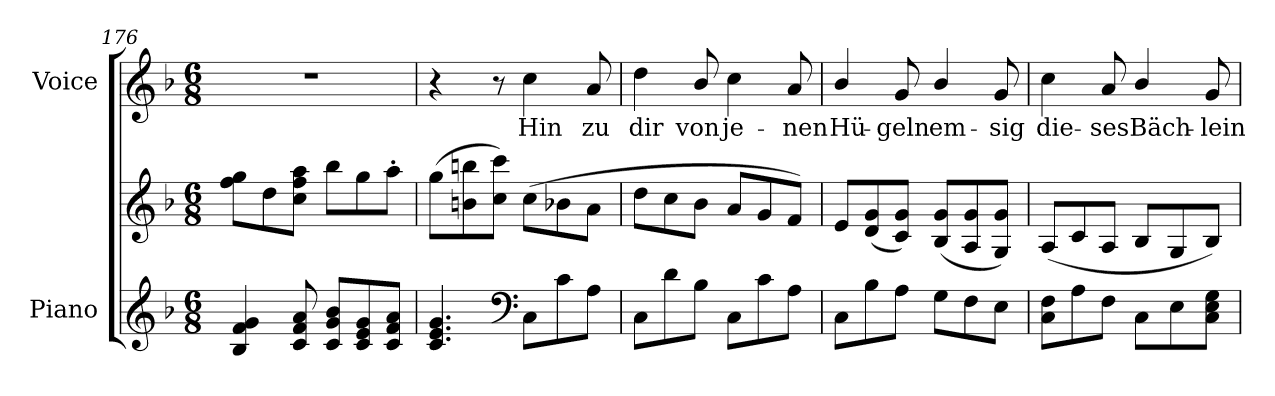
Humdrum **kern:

**kern	**kern	**kern	**text
*part2	*part2	*part1	*part1
*staff3	*staff2	*staff1	*staff1
*I"Piano	*	*I"Voice	*
*I'Pno.	*	*I'Voice	*
!!LO:LB:g=z
*clefG2	*clefG2	*clefG2	*
*k[b-]	*k[b-]	*k[b-]	*
*F:	*F:	*F:	*
*M6/8	*M6/8	*M6/8	*
=176	=176	=176	=176
!	!	!LO:N:vis=1	!
4B-i/ 4fi 4gi	8ffi\ 8ggiL	2.r	.
.	8ddi\	.	.
8ci/ 8fi 8ai	8cci\ 8ffi 8aaiJ	.	.
8ci/ 8gi 8b-iL	8bb-i\L	.	.
8ci/ 8ei 8gi	8ggi\	.	.
8ci/ 8fi 8aiJ	8aa'i\J	.	.
=177	=177	=177	=177
4.ci/ 4.ei 4.gi	(8ggi\L	4r	.
.	8bni\ 8bbni	.	.
.	8cci\ 8ccciJ)	8r	.
*clefF4	*	*	*
!	!	!	!LO:LY:b:color=#000000
8Ci\L	(8cci\L	4cci\	Hin
8ci\	8b-Xi\	.	.
!	!	!	!LO:LY:b:color=#000000
8Ai\J	8ai\J	8ai/	zu
=178	=178	=178	=178
!	!	!	!LO:LY:b:color=#000000
8Ci\L	8ddi\L	4ddi\	dir
8di\	8cci\	.	.
!	!	!	!LO:LY:b:color=#000000
8B-i\J	8b-i\J	8b-i/	von
!	!	!	!LO:LY:b:color=#000000
8Ci\L	8ai/L	4cci\	je-
8ci\	8gi/	.	.
!	!	!	!LO:LY:b:color=#000000
8Ai\J	8fi/J)	8ai/	-nen
=179	=179	=179	=179
!	!	!	!LO:LY:b:color=#000000
8Ci\L	8ei/L	4b-i/	Hü-
8B-i\	(8di/ 8gi	.	.
!	!	!	!LO:LY:b:color=#000000
8Ai\J	8ci/ 8giJ)	8gi/	-geln
!	!	!	!LO:LY:b:color=#000000
8Gi\L	(8B-i/ 8giL	4b-i/	em-
8Fi\	8Ai/ 8gi	.	.
!	!	!	!LO:LY:b:color=#000000
8Ei\J	8Gi/ 8giJ)	8gi/	-sig
=180	=180	=180	=180
!	!	!	!LO:LY:b:color=#000000
8Ci\ 8FiL	(8Ai/L	4cci\	die-
8Ai\	8ci/	.	.
!	!	!	!LO:LY:b:color=#000000
8Fi\J	8Ai/J	8ai/	-ses
!	!	!	!LO:LY:b:color=#000000
8Ci\L	8B-i/L	4b-i/	Bäch-
8Ei\	8Gi/	.	.
!	!	!	!LO:LY:b:color=#000000
8Ci\ 8Ei 8GiJ	8B-i/J)	8gi/	-lein
=	=	=	=
*-	*-	*-	*-
